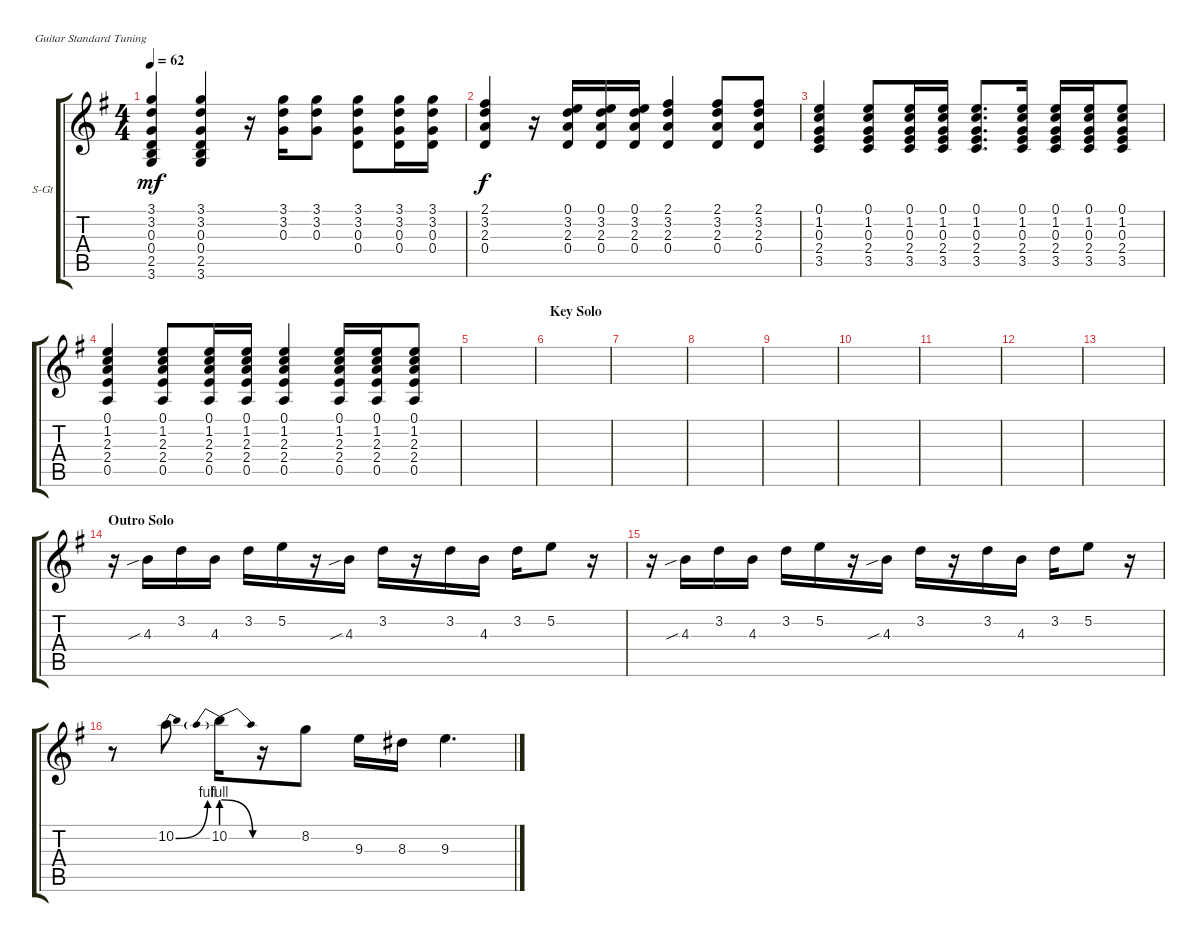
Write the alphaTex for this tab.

\defaultSystemsLayout 4
\bracketExtendMode groupsimilarinstruments
\firstSystemTrackNameOrientation horizontal
\otherSystemsTrackNameOrientation horizontal
\track ("Lead" "S-Gt") {instrument acousticguitarsteel}
\staff {score tabs}
\tuning (E4 B3 G3 D3 A2 E2)
\ts (4 4)
\tempo 62
\clef g2
\ks g
(3.6 2.5 0.4 0.3 3.2 3.1).4{dy mf} (3.6 2.5 0.4 0.3 3.2 3.1).4 r.16 (0.3 3.2 3.1).16 (0.3 3.2 3.1).8 (0.3 3.2 3.1 0.4).8 (0.3 3.2 3.1 0.4).16 (0.3 3.2 3.1 0.4).16 |
(0.4 2.3 3.2 2.1).4{dy f} r.16 (0.4 2.3 3.2 0.1).16 (0.4 2.3 3.2 0.1).16 (0.4 2.3 3.2 0.1).16 (0.4 2.3 3.2 2.1).4 (0.4 2.3 3.2 2.1).8 (0.4 2.3 3.2 2.1).8 |
(3.5 2.4 0.3 1.2 0.1).4 (3.5 2.4 0.3 1.2 0.1).8 (3.5 2.4 0.3 1.2 0.1).16 (3.5 2.4 0.3 1.2 0.1).16 (3.5 2.4 0.3 1.2 0.1).8{d} (3.5 2.4 0.3 1.2 0.1).16 (3.5 2.4 0.3 1.2 0.1).16 (3.5 2.4 0.3 1.2 0.1).16 (3.5 2.4 0.3 1.2 0.1).8 |
(0.1 1.2 2.3 2.4 0.5).4 (0.1 1.2 2.3 2.4 0.5).8 (0.1 1.2 2.3 2.4 0.5).16 (0.1 1.2 2.3 2.4 0.5).16 (0.1 1.2 2.3 2.4 0.5).4 (0.1 1.2 2.3 2.4 0.5).16 (0.1 1.2 2.3 2.4 0.5).16 (0.1 1.2 2.3 2.4 0.5).8 |
|
\section ("" "Key Solo")
|
|
|
|
|
|
|
|
\section ("" "Outro Solo")
r.16 4.3{sib}.16 3.2.16 4.3.16 3.2.16 5.2.16 r.16 4.3{sib}.16 3.2.16 r.16 3.2.16 4.3.16 3.2.16 5.2.8 r.16 |
r.16 4.3{sib}.16 3.2.16 4.3.16 3.2.16 5.2.16 r.16 4.3{sib}.16 3.2.16 r.16 3.2.16 4.3.16 3.2.16 5.2.8 r.16 |
r.8 10.2{be (bend 0 0 15 4)}.8 10.2{be (prebendrelease 0 4 4.8 0)}.16 r.16 8.2.8 9.3.16 8.3.16 9.3.4{d}
